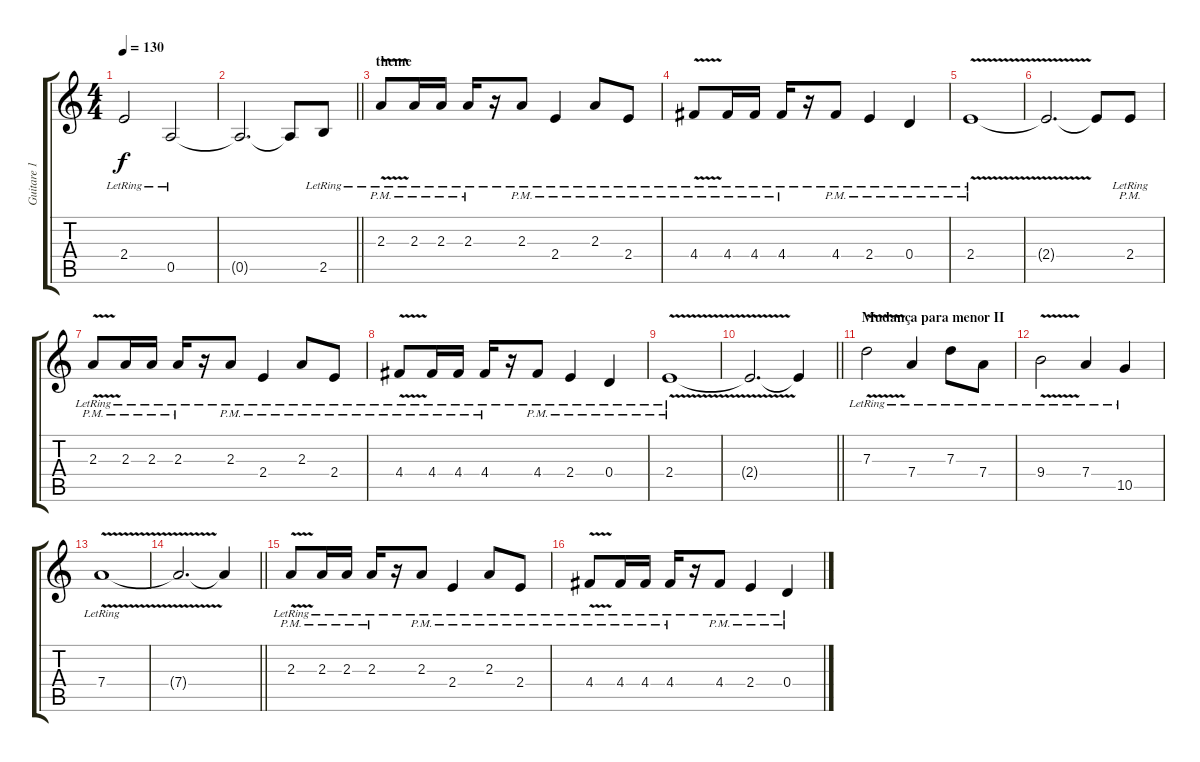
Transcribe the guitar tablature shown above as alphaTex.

\track ("Guitare 1" "Guitare 1") {instrument electricguitarjazz}
\staff {score tabs}
\tuning (E4 B3 G3 D3 A2 E2) {hide}
\ts (4 4)
\tempo 130
\clef g2
\ks c
2.4{lr}.2{dy f} 0.5{lr}.2 |
\barLineRight lightlight
0.5{t}.2{d} 0.5{t}.8 2.5{lr}.8 |
\section ("" "theme")
2.3{v pm lr}.8 2.3{pm lr}.16 2.3{pm lr}.16 2.3{pm lr}.16 r.16 2.3{pm lr}.8 2.4{pm lr}.4 2.3{pm lr}.8 2.4{pm lr}.8 |
4.4{v pm lr}.8 4.4{pm lr}.16 4.4{pm lr}.16 4.4{pm lr}.16 r.16 4.4{pm lr}.8 2.4{pm lr}.4 0.4{pm lr}.4 |
2.4{v pm lr}.1 |
2.4{t}.2{d} 2.4{t}.8 2.4{pm lr}.8 |
2.3{v pm lr}.8 2.3{pm lr}.16 2.3{pm lr}.16 2.3{pm lr}.16 r.16 2.3{pm lr}.8 2.4{pm lr}.4 2.3{pm lr}.8 2.4{pm lr}.8 |
4.4{v pm lr}.8 4.4{pm lr}.16 4.4{pm lr}.16 4.4{pm lr}.16 r.16 4.4{pm lr}.8 2.4{pm lr}.4 0.4{pm lr}.4 |
2.4{v pm lr}.1 |
\barLineRight lightlight
2.4{t}.2{d} 2.4{t}.4 |
\section ("" "Mudança para menor II")
7.3{v lr}.2 7.4{lr}.4 7.3{lr}.8 7.4{lr}.8 |
9.4{v lr}.2 7.4{lr}.4 10.5{lr}.4 |
7.4{v lr}.1 |
\barLineRight lightlight
7.4{t}.2{d} 7.4{t}.4 |
2.3{v pm lr}.8 2.3{pm lr}.16 2.3{pm lr}.16 2.3{pm lr}.16 r.16 2.3{pm lr}.8 2.4{pm lr}.4 2.3{pm lr}.8 2.4{pm lr}.8 |
4.4{v pm lr}.8 4.4{pm lr}.16 4.4{pm lr}.16 4.4{pm lr}.16 r.16 4.4{pm lr}.8 2.4{pm lr}.4 0.4{pm lr}.4
